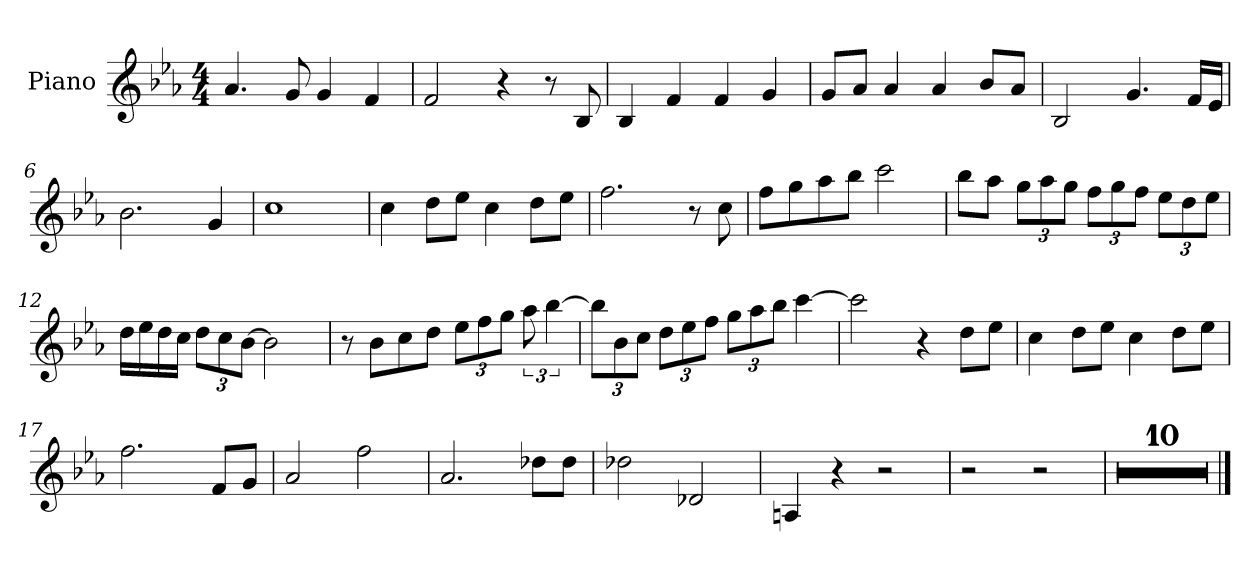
**kern
*part1
*staff1
*I"Piano
*I'Pno.
*clefG2
*k[b-e-a-]
*M4/4
*MM132
=1
4.a-/
8g/
4g/
4f/
=2
2f/
4r
8r
8B-/
=3
4B-/
4f/
4f/
4g/
=4
8g/L
8a-/J
4a-/
4a-/
8b-/L
8a-/J
=5
2B-/
4.g/
16f/LL
16e-/JJ
=6
2.b-\
4g/
=7
1cc
!!LO:LB:g=z
=8
4cc\
8dd\L
8ee-\J
4cc\
8dd\L
8ee-\J
=9
2.ff\
8r
8cc\
=10
8ff\L
8gg\
8aa-\
8bb-\J
2ccc\
=11
8bb-\L
8aa-\J
*Xbrackettup
12gg\L
12aa-\
12gg\J
12ff\L
12gg\
12ff\J
12ee-\L
12dd\
12ee-\J
=12
16dd\LL
16ee-\
16dd\
16cc\JJ
12dd\L
12cc\
[12b-\J
2b-\]
!!LO:LB:g=z
=13
8r
8b-\L
8cc\
8dd\J
12ee-\L
12ff\
12gg\J
*brackettup
12aa-\
[6bb-\
=14
*Xbrackettup
12bb-\L]
12b-\
12cc\J
12dd\L
12ee-\
12ff\J
12gg\L
12aa-\
12bb-\J
[4ccc\
=15
2ccc\]
4r
8dd\L
8ee-\J
=16
4cc\
8dd\L
8ee-\J
4cc\
8dd\L
8ee-\J
=17
2.ff\
8f/L
8g/J
=18
2a-/
2ff\
!!LO:LB:g=z
=19
2.a-/
8dd-X\L
8dd-\J
=20
2dd-X\
2d-X/
=21
4An/
4r
2r
=22
2r
2r
=23
1r
=24
1r
=25
1r
=26
1r
=27
1r
=28
1r
=29
1r
=30
1r
=31
1r
=32
1r
==
*-
